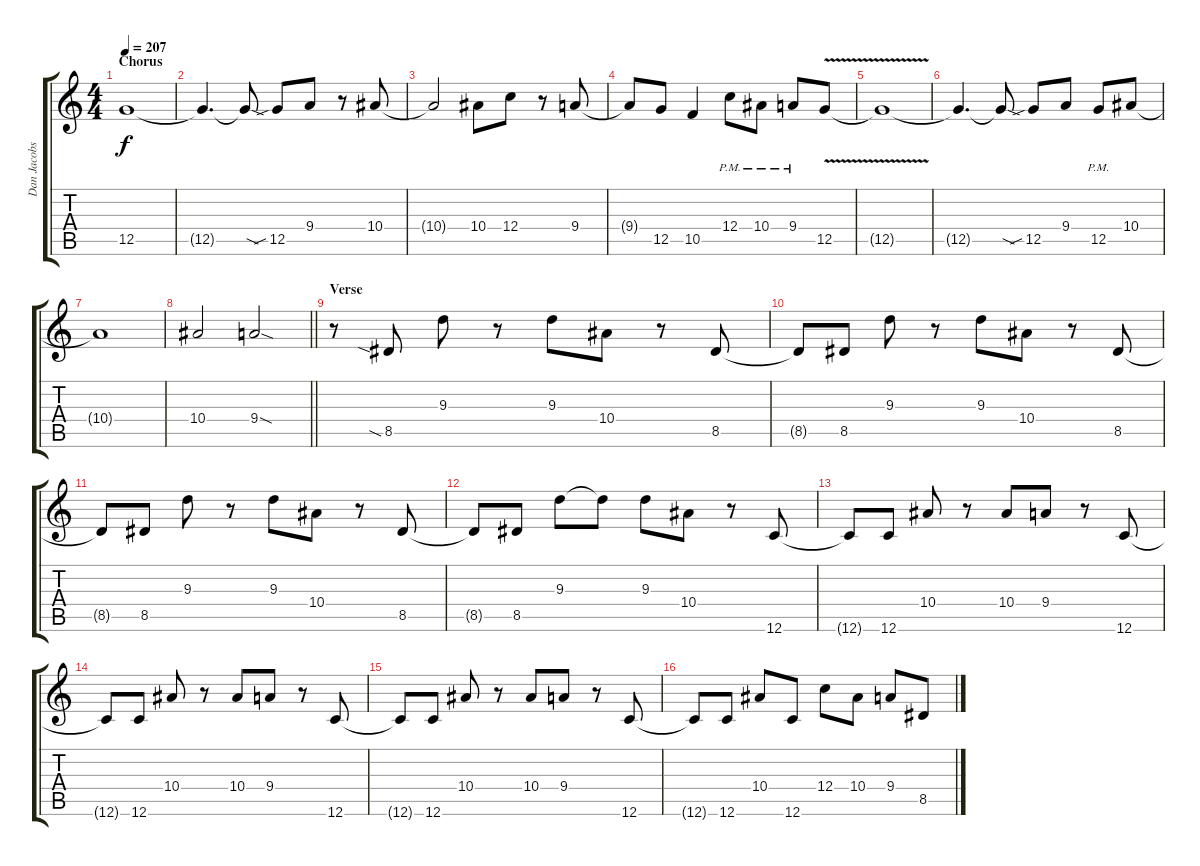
\track ("Dan Jacobs" "Dan Jacobs") {instrument distortionguitar}
\staff {score tabs}
\tuning (D4 A3 F3 C3 G2 C2) {hide}
\ts (4 4)
\section ("" "Chorus")
\tempo 207
\clef g2
\ks c
12.5{t}.1{dy f} |
12.5{t}.4{d} 12.5{sod t}.8 12.5{sib}.8 9.4.8 r.8 10.4.8 |
10.4{t}.2 10.4.8 12.4.8 r.8 9.4.8 |
9.4{t}.8 12.5.8 10.5.4 12.4{pm}.8 10.4{pm}.8 9.4{pm}.8 12.5{v}.8 |
12.5{t}.1 |
12.5{t}.4{d} 12.5{sod t}.8 12.5{sib}.8 9.4.8 12.5{pm}.8 10.4.8 |
10.4{t}.1 |
\barLineRight lightlight
10.4.2 9.4{sod}.2 |
\section ("" "Verse")
r.8 8.5{sia}.8 9.3.8 r.8 9.3.8 10.4.8 r.8 8.5.8 |
8.5{t}.8 8.5.8 9.3.8 r.8 9.3.8 10.4.8 r.8 8.5.8 |
8.5{t}.8 8.5.8 9.3.8 r.8 9.3.8 10.4.8 r.8 8.5.8 |
8.5{t}.8 8.5.8 9.3.8 9.3{t}.8 9.3.8 10.4.8 r.8 12.6.8 |
12.6{t}.8 12.6.8 10.4.8 r.8 10.4.8 9.4.8 r.8 12.6.8 |
12.6{t}.8 12.6.8 10.4.8 r.8 10.4.8 9.4.8 r.8 12.6.8 |
12.6{t}.8 12.6.8 10.4.8 r.8 10.4.8 9.4.8 r.8 12.6.8 |
12.6{t}.8 12.6.8 10.4.8 12.6.8 12.4.8 10.4.8 9.4.8 8.5.8
